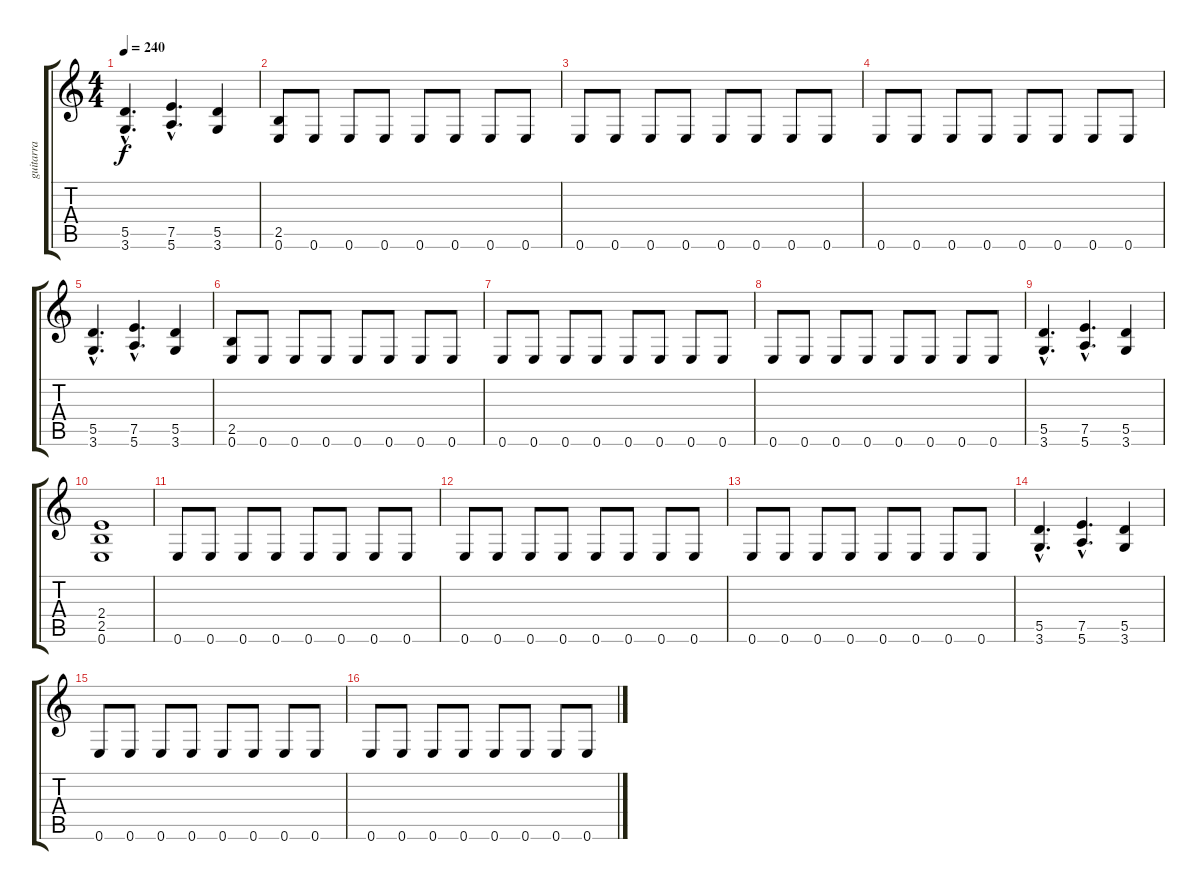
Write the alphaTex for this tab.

\track ("guitarra" "guitarra") {instrument distortionguitar}
\staff {score tabs}
\tuning (E4 B3 G3 D3 A2 E2) {hide}
\ts (4 4)
\tempo 240
\clef g2
\ks c
(5.5{hac} 3.6{hac}).4{d dy f} (7.5{hac} 5.6{hac}).4{d} (5.5 3.6).4 |
(2.5 0.6).8 0.6.8 0.6.8 0.6.8 0.6.8 0.6.8 0.6.8 0.6.8 |
0.6.8 0.6.8 0.6.8 0.6.8 0.6.8 0.6.8 0.6.8 0.6.8 |
0.6.8 0.6.8 0.6.8 0.6.8 0.6.8 0.6.8 0.6.8 0.6.8 |
(5.5{hac} 3.6{hac}).4{d} (7.5{hac} 5.6{hac}).4{d} (5.5 3.6).4 |
(2.5 0.6).8 0.6.8 0.6.8 0.6.8 0.6.8 0.6.8 0.6.8 0.6.8 |
0.6.8 0.6.8 0.6.8 0.6.8 0.6.8 0.6.8 0.6.8 0.6.8 |
0.6.8 0.6.8 0.6.8 0.6.8 0.6.8 0.6.8 0.6.8 0.6.8 |
(5.5{hac} 3.6{hac}).4{d} (7.5{hac} 5.6{hac}).4{d} (5.5 3.6).4 |
(2.4 2.5 0.6).1 |
0.6.8 0.6.8 0.6.8 0.6.8 0.6.8 0.6.8 0.6.8 0.6.8 |
0.6.8 0.6.8 0.6.8 0.6.8 0.6.8 0.6.8 0.6.8 0.6.8 |
0.6.8 0.6.8 0.6.8 0.6.8 0.6.8 0.6.8 0.6.8 0.6.8 |
(5.5{hac} 3.6{hac}).4{d} (7.5{hac} 5.6{hac}).4{d} (5.5 3.6).4 |
0.6.8 0.6.8 0.6.8 0.6.8 0.6.8 0.6.8 0.6.8 0.6.8 |
0.6.8 0.6.8 0.6.8 0.6.8 0.6.8 0.6.8 0.6.8 0.6.8
